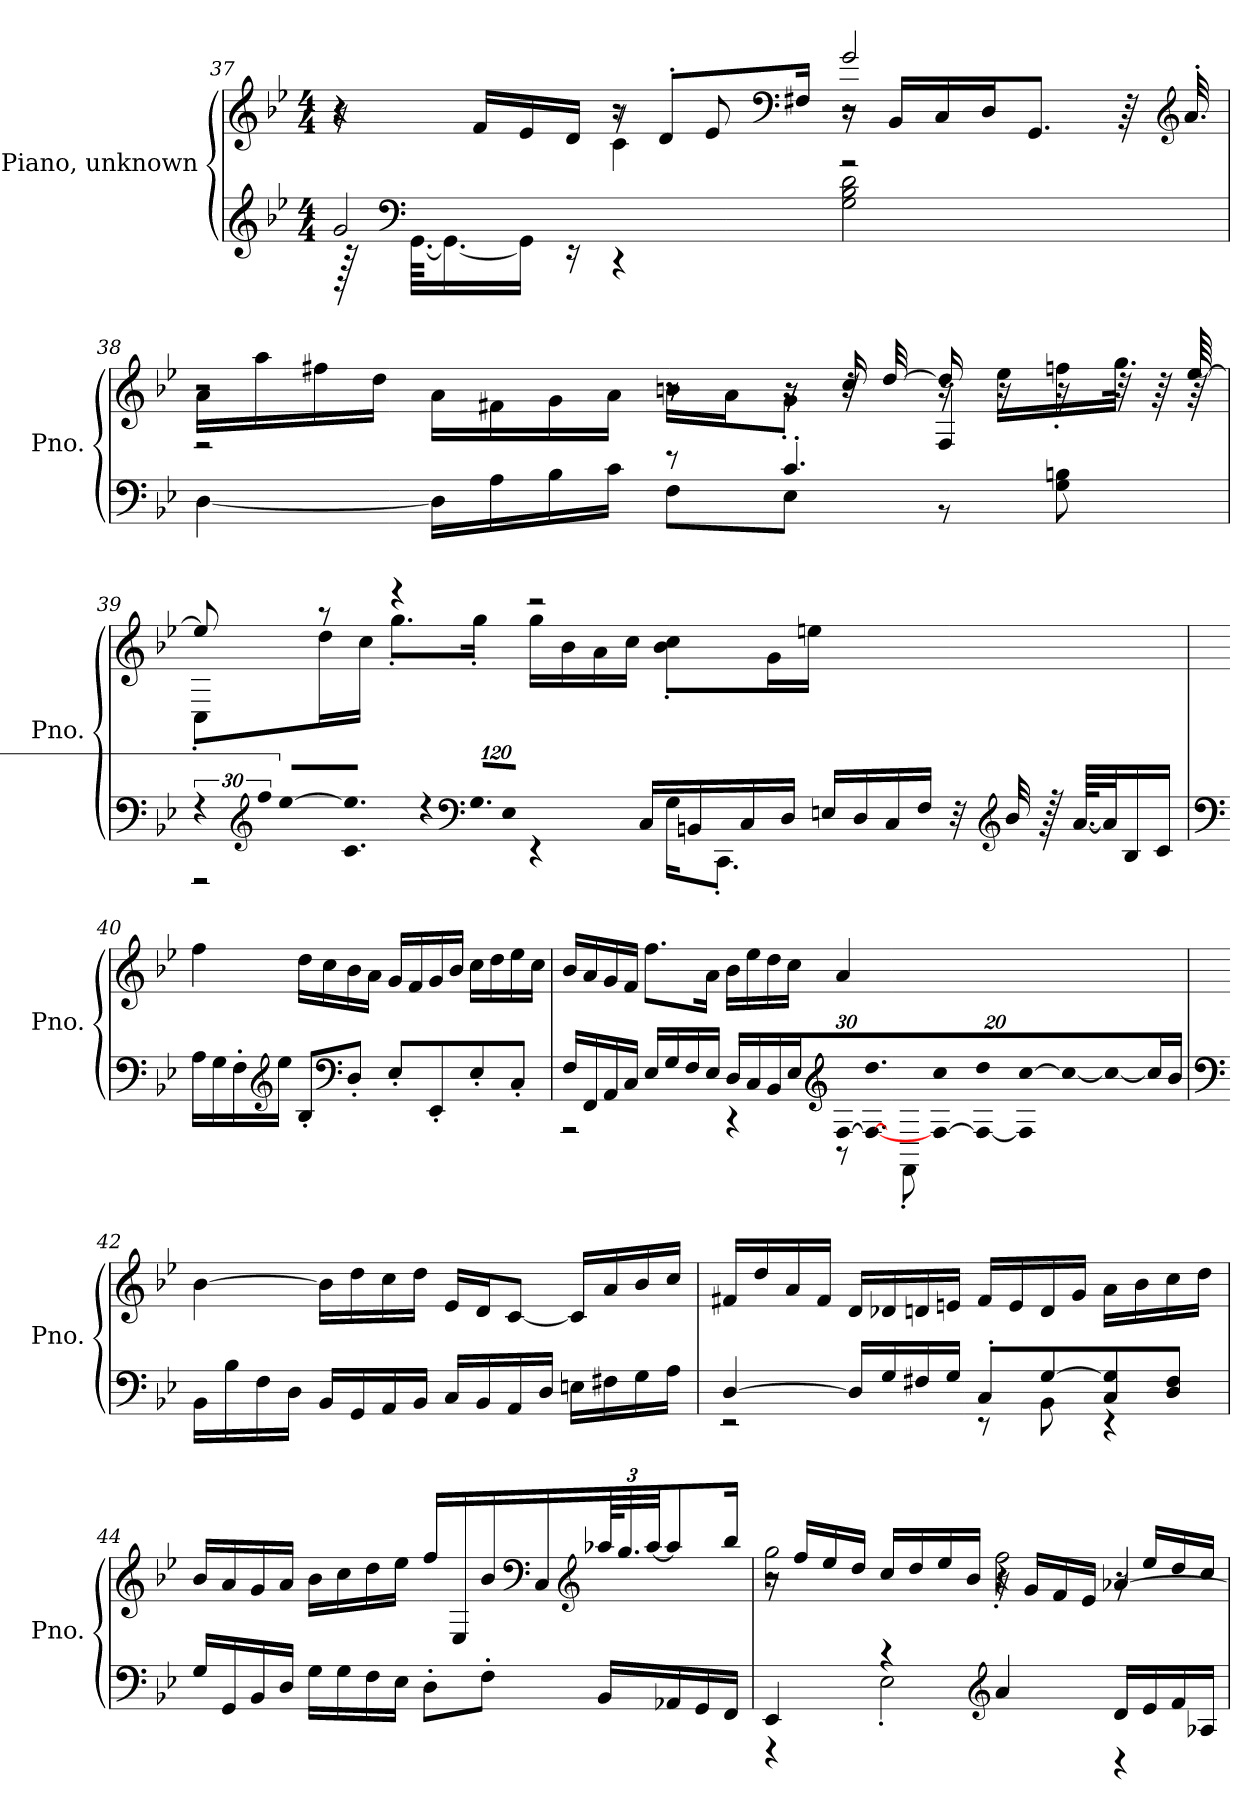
**kern	**kern
*part1	*part1
*staff2	*staff1
*I"Piano, unknown	*
*I'Pno.	*
!!LO:PB:g=z
*clefG2	*clefG2
*k[b-e-]	*k[b-e-]
*M4/4	*M4/4
=37	=37
*^	*^
*	*	*	*^
2g/	128r	4r	4r	16r
*clefF4	*	*	*	*
.	[64.GG\KKLL	.	.	.
.	16.GG\_	.	.	.
.	.	.	.	16f/LL
.	16GG\JJ]	.	.	16e-/
.	16r	.	.	16d/JJ
.	4r	8r	4c\	16r
.	.	.	.	8d'/L
.	.	8e-/	.	.
*	*	*clefF4	*	*
.	.	.	.	16F#X/Jk
2r	2G\ 2B-\ 2d\	2g/	2r	16r
.	.	.	.	16BB-/LL
.	.	.	.	16C/
.	.	.	.	16D/J
.	.	.	.	8.GG/J
.	.	.	.	64r
*	*	*clefG2	*	*
.	.	.	.	32.a'/
!!LO:LB:g=z	!!	!!
=38	=38	=38	=38	=38
2r	[4D\	2r	16a\LL	2r
.	.	.	16aa\	.
.	.	.	16ff#X\	.
.	.	.	16dd\JJ	.
.	16D\LL]	.	16a\LL	.
.	16A\	.	16f#X\	.
.	16B-\	.	16g\	.
.	16c\JJ	.	16a\JJ	.
8r	8F\L	8r	16bn\LL	8r
.	.	.	16a\J	.
4.c'/	8E-\J	16r	8g'\J	16r
.	.	32r	.	16cc/
.	.	[32dd/	.	.
.	8r	16dd/]	16r	4F'/
.	.	16r	16ee-\LL	.
.	8G\ 8Bn\	16r	16ffn'\	.
.	.	32r	32.gg\JJk	.
.	.	64r	.	.
.	.	[64ee-/	64r	.
*	*	*	*v	*v
!!LO:LB:g=z
=39	=39	=39	=39
!LO:N:vis=64	!	!	!
960%17r	2r	8ee-/]	8C'\L
*clefG2	*	*	*
!LO:N:vis=64	!	!	!
960%17ff/	.	.	.
1920ryy	.	.	.
!LO:N:vis=64	!	!	!
[960%17ee-/KLLL	.	.	.
!LO:N:vis=32.	!	!	!
1920%103c/ 1920%103ee-/]JJJ	.	.	.
!LO:N:vis=64	!	!	!
960%17r	.	.	.
*clefF4	*	*	*
!LO:N:vis=32.	!	!	!
1920%103G/KLL	.	8r	16dd\L
!LO:N:vis=16	!	!	!
1920%137E-/JJ	.	.	.
.	.	.	16cc\JJ
16C/LL	.	4r	8.gg'\L
16BBn/	.	.	.
16C/	.	.	.
16D/JJ	.	.	16gg'\Jk
16En/LL	4r	2r	16gg\LL
16D/	.	.	16b-\
16C/	.	.	16a\
16F/JJ	.	.	16cc\JJ
32r	16G\KL	.	8b-\' 8cc\'L
*clefG2	*	*	*
32b-/	.	.	.
128r	8.A'\J	.	.
[64.a/KLLL	.	.	.
32a/J]	.	.	.
16B-/	.	.	16g\L
16c/JJ	.	.	16een\JJ
*v	*v	*	*
*	*v	*v
!!LO:LB:g=z
=40	=40
*clefF4	*
16A\LL	4ff\
16G\	.
16F'\	.
*clefG2	*
16ee-\JJ	.
8B-'/L	16dd\LL
.	16cc\
*clefF4	*
8D'/J	16b-\
.	16a\JJ
8E-'/L	16g/LL
.	16f/
8EE-'/	16g/
.	16b-/JJ
8E-'/	16cc\LL
.	16dd\
8C'/J	16ee-\
.	16cc\JJ
=41	=41
*^	*
16F/LL	2r	16b-/LL
16FF/	.	16a/
16AA/	.	16g/
16C/JJ	.	16f/JJ
16E-/LL	.	8.ff\L
16G/	.	.
16F/	.	.
16E-/JJ	.	16a\Jk
16D/LL	4r	16b-\LL
16C/	.	16ee-\
16BB-/	.	16dd\
16E-/	.	16cc\JJ
*clefG2	*	*
*Xbrackettup	*	*
!LO:N:vis=256	!	!
[1920%17F/KLL	8r	4a/
!LO:N:vis=64.	!	!
640%17F/_ 640%17dd/	.	.
1920ryy	.	.
!LO:N:vis=64	!	!
960%17F/_ 960%17cc/	.	.
!LO:N:vis=64	!	!
960%17F/_ 960%17dd/	.	.
!LO:N:vis=256	!	!
1920%17F/] [1920%17cc/L	.	.
!LO:N:vis=256	!	!
1920%17cc/JJ_	.	.
!LO:N:vis=32	!	!
640%23cc/J_	.	.
16cc/]	8FF'\	.
16b-/JJ	.	.
*v	*v	*
!!LO:LB:g=z
=42	=42
*clefF4	*
16BB-\LL	[4b-\
16B-\	.
16F\	.
16D\JJ	.
16BB-/LL	16b-\LL]
16GG/	16dd\
16AA/	16cc\
16BB-/JJ	16dd\JJ
16C/LL	16e-/LL
16BB-/	16d/J
16AA/	[8c/J
16D/JJ	.
16En\LL	16c/LL]
16F#X\	16a/
16G\	16b-/
16A\JJ	16cc/JJ
=43	=43
*^	*
[4D/	2r	16f#X/LL
.	.	16dd/
.	.	16a/
.	.	16f#/JJ
16D/LL]	.	16d/LL
16G/	.	16d-X/
16F#X/	.	16dn/
16G/JJ	.	16en/JJ
8C'/L	8r	16f#/LL
.	.	16e/
[8G/	8BB-\	16d/
.	.	16g/JJ
8C/ 8G/]	4r	16a\LL
.	.	16b-\
8D/ 8F#/J	.	16cc\
.	.	16dd\JJ
*v	*v	*
!!LO:LB:g=z
=44	=44
16G/LL	16b-/LL
16GG/	16a/
16BB-/	16g/
16D/JJ	16a/JJ
16G\LL	16b-\LL
16G\	16cc\
16F\	16dd\
16E-\JJ	16ee-\JJ
8D'\L	16ff/LL
.	16E-/
8F'\J	16b-/
*	*clefF4
.	16C/
*	*clefG2
*	*Xbrackettup
16BB-/LL	96aa-X/KL
.	48.gg/
.	[48aa-/JJ
16AA-X/	8aa-/]
16GG/	.
16FF/JJ	16bb-/Jk
=45	=45
*^	*^
*	*	*	*^
4EE-/	4r	16r	2gg\	2r
.	.	16ff/LL	.	.
.	.	16ee-/	.	.
.	.	16dd/JJ	.	.
4r	2E-'\	16cc/LL	.	.
.	.	16dd/	.	.
.	.	16ee-/	.	.
.	.	16b-/JJ	.	.
*clefG2	*	*	*	*
4a/	.	16r	2ff'\	4r
.	.	16g/LL	.	.
.	.	16f/	.	.
.	.	16e-/JJ	.	.
16d/LL	4r	16r	.	[4a-X/
16e-/	.	16ee-/LL	.	.
16f/	.	16dd/	.	.
16A-X/JJ	.	16cc/JJ	.	.
*v	*v	*	*	*
*	*v	*v	*v
=	=
*-	*-
